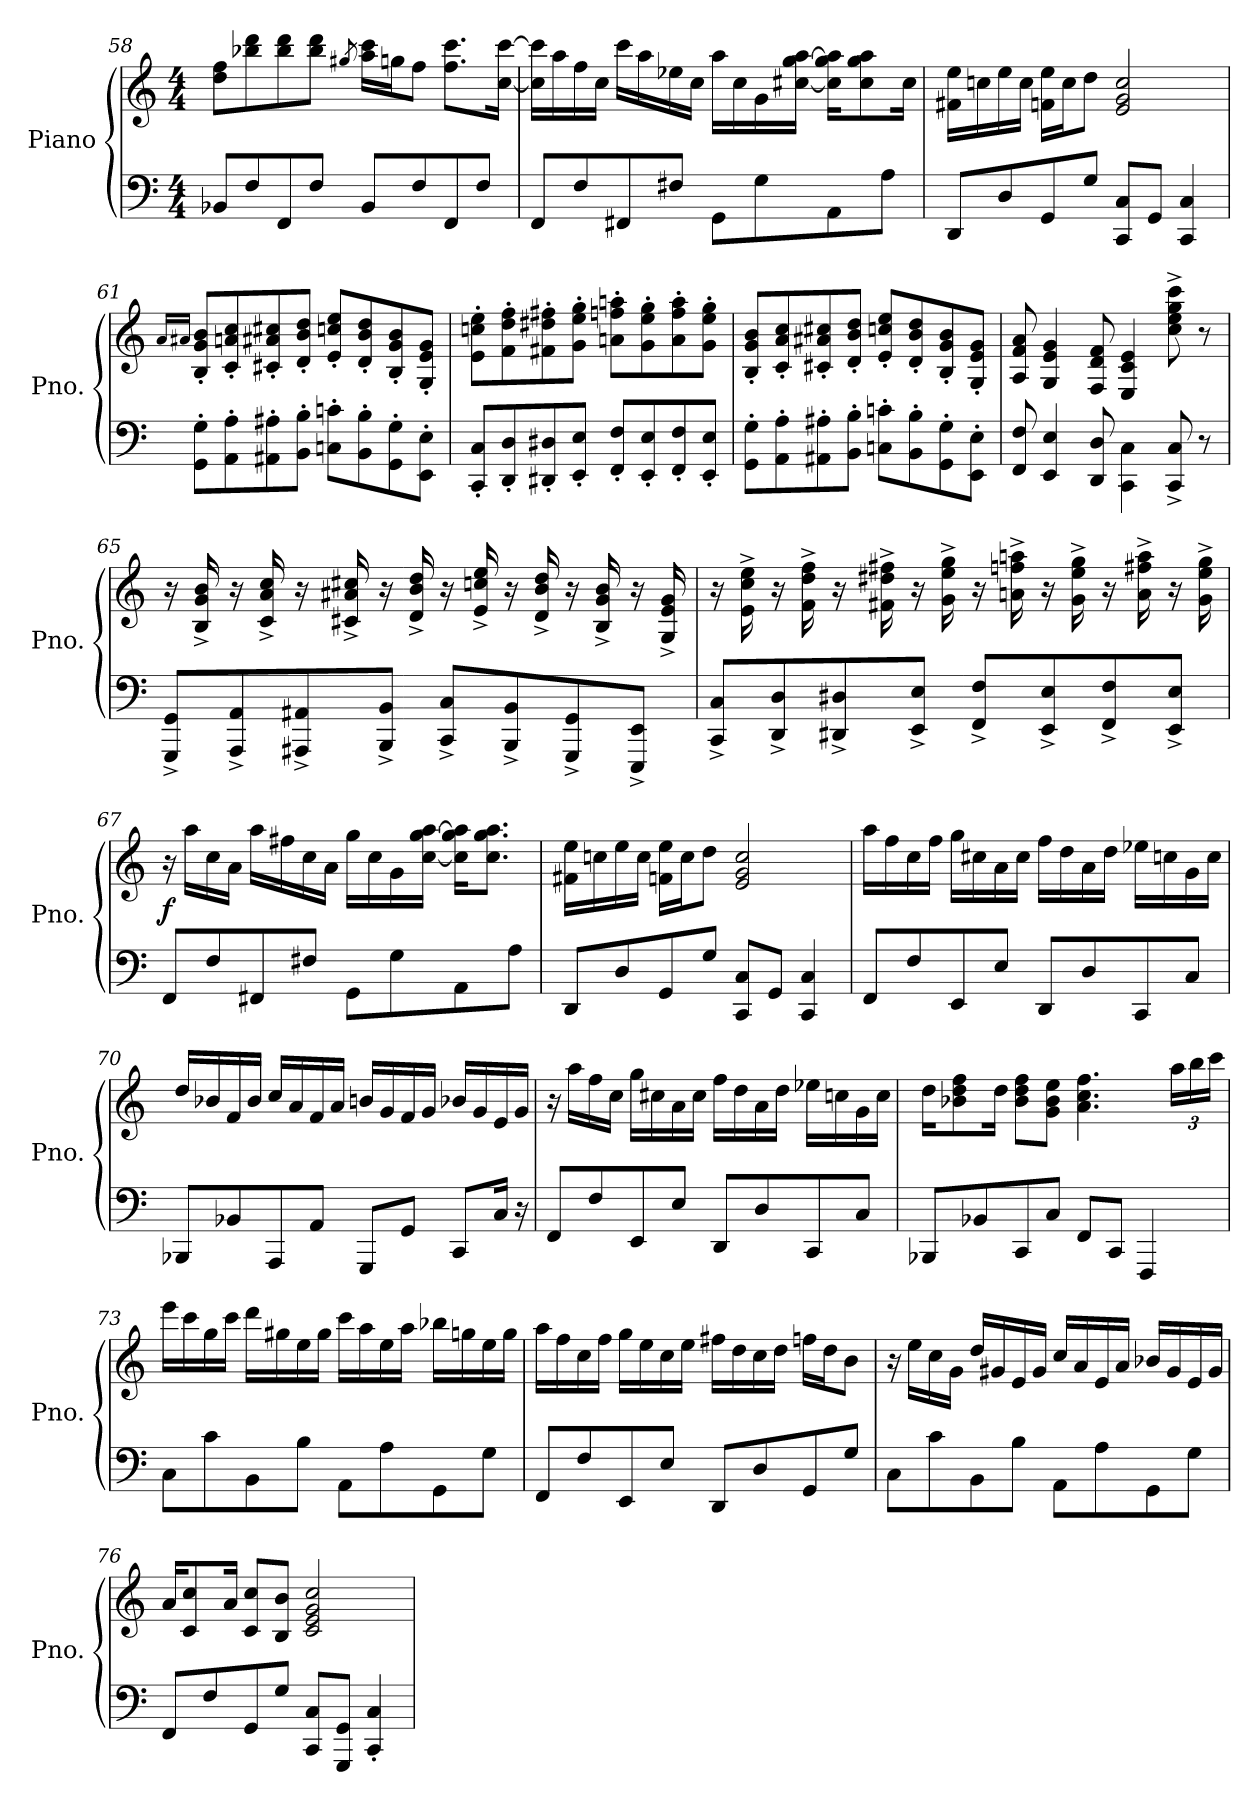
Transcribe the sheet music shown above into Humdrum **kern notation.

**kern	**kern	**dynam
*part1	*part1	*part1
*staff2	*staff1	*staff1/2
*I"Piano	*	*
*I'Pno.	*	*
*clefF4	*clefG2	*
*k[]	*k[]	*
*M4/4	*M4/4	*
=58	=58	=58
8BB-X/L	8dd\ 8ff\L	.
8F/	8bb-X\ 8ddd\	.
8FF/	8bb-\ 8ddd\	.
8F/J	8bb-\ 8ddd\J	.
.	8qgg#X/	.
8BB-/L	16aa\ 16ccc\LL	.
.	16ggn\J	.
8F/	8ff\J	.
8FF/	8.ff\ 8.ccc\L	.
8F/J	.	.
.	[16cc\ [16ccc\Jk	.
!!LO:LB:g=z
=59	=59	=59
8FF/L	16cc\] 16ccc\]LL	.
.	16aa\	.
8F/	16ff\	.
.	16cc\JJ	.
8FF#X/	16ccc\LL	.
.	16aa\	.
8F#X/J	16ee-X\	.
.	16cc\JJ	.
8GG\L	16aa\LL	.
.	16cc\	.
8G\	16g\	.
.	[16cc#X\ [16gg\ [16aa\JJ	.
8AA\	16cc#\] 16gg\] 16aa\]KL	.
.	8cc#\ 8gg\ 8aa\	.
8A\J	.	.
.	16cc#\Jk	.
=60	=60	=60
8DD/L	16f#X\ 16ee\LL	.
.	16ccn\	.
8D/	16ee\	.
.	16cc\JJ	.
8GG/	16fn\ 16ee\LL	.
.	16cc\J	.
8G/J	8dd\J	.
8CC/ 8C/L	2e/ 2g/ 2cc/	.
8GG/J	.	.
4CC/ 4C/	.	.
=61	=61	=61
.	16qa/LL	.
.	16qa#X/JJ	.
8GG\' 8G\'L	8B/' 8g/' 8b/'L	.
8AA\' 8A\'	8c/' 8an/' 8cc/'	.
8AA#X\' 8A#X\'	8c#X/' 8a#X/' 8cc#X/'	.
8BB\' 8B\'J	8d/' 8b/' 8dd/'J	.
8Cn\' 8cn\'L	8e/' 8ccn/' 8ee/'L	.
8BB\' 8B\'	8d/' 8b/' 8dd/'	.
8GG\' 8G\'	8B/' 8g/' 8b/'	.
8EE\' 8E\'J	8G/' 8e/' 8g/'J	.
!!LO:LB:g=z
=62	=62	=62
8CC/' 8C/'L	8e\' 8ccn\' 8ee\'L	.
8DD/' 8D/'	8f\' 8dd\' 8ff\'	.
8DD#X/' 8D#X/'	8f#X\' 8dd#X\' 8ff#X\'	.
8EE/' 8E/'J	8g\' 8ee\' 8gg\'J	.
8FF/' 8F/'L	8an\' 8ffn\' 8aan\'L	.
8EE/' 8E/'	8g\' 8ee\' 8gg\'	.
8FF/' 8F/'	8a\' 8ff\' 8aa\'	.
8EE/' 8E/'J	8g\' 8ee\' 8gg\'J	.
=63	=63	=63
8GG\' 8G\'L	8B/' 8g/' 8b/'L	.
8AA\' 8A\'	8c/' 8a/' 8cc/'	.
8AA#X\' 8A#X\'	8c#X/' 8a#X/' 8cc#X/'	.
8BB\' 8B\'J	8d/' 8b/' 8dd/'J	.
8Cn\' 8cn\'L	8e/' 8ccn/' 8ee/'L	.
8BB\' 8B\'	8d/' 8b/' 8dd/'	.
8GG\' 8G\'	8B/' 8g/' 8b/'	.
8EE\' 8E\'J	8G/' 8e/' 8g/'J	.
=64	=64	=64
8FF/ 8F/	8A/ 8f/ 8a/	.
4EE/ 4E/	4G/ 4e/ 4g/	.
8DD/ 8D/	8F/ 8d/ 8f/	.
4CC\ 4C\	4E/ 4c/ 4e/	.
8CC/^ 8C/^	8cc\^ 8ee\^ 8gg\^ 8ccc\^	.
8r	8r	.
!!LO:PB:g=z
=65	=65	=65
8GGG/^ 8GG/^L	16r	.
.	16B/^ 16g/^ 16b/^	.
8AAA/^ 8AA/^	16r	.
.	16c/^ 16a/^ 16cc/^	.
8AAA#X/^ 8AA#X/^	16r	.
.	16c#X/^ 16a#X/^ 16cc#X/^	.
8BBB/^ 8BB/^J	16r	.
.	16d/^ 16b/^ 16dd/^	.
8CC/^ 8C/^L	16r	.
.	16e/^ 16ccn/^ 16ee/^	.
8BBB/^ 8BB/^	16r	.
.	16d/^ 16b/^ 16dd/^	.
8GGG/^ 8GG/^	16r	.
.	16B/^ 16g/^ 16b/^	.
8EEE/^ 8EE/^J	16r	.
.	16G/^ 16e/^ 16g/^	.
=66	=66	=66
8CC/^ 8C/^L	16r	.
.	16e\^ 16cc\^ 16ee\^	.
8DD/^ 8D/^	16r	.
.	16f\^ 16dd\^ 16ff\^	.
8DD#X/^ 8D#X/^	16r	.
.	16f#X\^ 16dd#X\^ 16ff#X\^	.
8EE/^ 8E/^J	16r	.
.	16g\^ 16ee\^ 16gg\^	.
8FF/^ 8F/^L	16r	.
.	16an\^ 16ffn\^ 16aan\^	.
8EE/^ 8E/^	16r	.
.	16g\^ 16ee\^ 16gg\^	.
8FF/^ 8F/^	16r	.
.	16a\^ 16ff#X\^ 16aa\^	.
8EE/^ 8E/^J	16r	.
.	16g\^ 16ee\^ 16gg\^	.
!!LO:LB:g=z
=67	=67	=67
!	!	!LO:DY:b
8FF/L	16r	f
.	16aa\LL	.
8F/	16cc\	.
.	16a\JJ	.
8FF#X/	16aa\LL	.
.	16ff#X\	.
8F#X/J	16cc\	.
.	16a\JJ	.
8GG\L	16gg\LL	.
.	16cc\	.
8G\	16g\	.
.	[16cc\ [16gg\ [16aa\JJ	.
8AA\	16cc\] 16gg\] 16aa\]KL	.
.	8.cc\ 8.gg\ 8.aa\J	.
8A\J	.	.
=68	=68	=68
8DD/L	16f#X\ 16ee\LL	.
.	16ccn\	.
8D/	16ee\	.
.	16cc\JJ	.
8GG/	16fn\ 16ee\LL	.
.	16cc\J	.
8G/J	8dd\J	.
8CC/ 8C/L	2e/ 2g/ 2cc/	.
8GG/J	.	.
4CC/ 4C/	.	.
=69	=69	=69
8FF/L	16aa\LL	.
.	16ff\	.
8F/	16cc\	.
.	16ff\JJ	.
8EE/	16gg\LL	.
.	16cc#X\	.
8E/J	16a\	.
.	16cc#\JJ	.
8DD/L	16ff\LL	.
.	16dd\	.
8D/	16a\	.
.	16dd\JJ	.
8CC/	16ee-X\LL	.
.	16ccn\	.
8C/J	16g\	.
.	16cc\JJ	.
!!LO:LB:g=z
=70	=70	=70
8BBB-X/L	16dd/LL	.
.	16b-X/	.
8BB-X/	16f/	.
.	16b-/JJ	.
8AAA/	16cc/LL	.
.	16a/	.
8AA/J	16f/	.
.	16a/JJ	.
8GGG/L	16bn/LL	.
.	16g/	.
8GG/J	16f/	.
.	16g/JJ	.
8CC/L	16b-X/LL	.
.	16g/	.
16C/Jk	16e/	.
16r	16g/JJ	.
=71	=71	=71
8FF/L	16r	.
.	16aa\LL	.
8F/	16ff\	.
.	16cc\JJ	.
8EE/	16gg\LL	.
.	16cc#X\	.
8E/J	16a\	.
.	16cc#\JJ	.
8DD/L	16ff\LL	.
.	16dd\	.
8D/	16a\	.
.	16dd\JJ	.
8CC/	16ee-X\LL	.
.	16ccn\	.
8C/J	16g\	.
.	16cc\JJ	.
!!LO:LB:g=z
=72	=72	=72
8BBB-X/L	16dd\KL	.
.	8b-X\ 8dd\ 8ff\	.
8BB-X/	.	.
.	16dd\Jk	.
8CC/	8b-\ 8dd\ 8ff\L	.
8C/J	8g\ 8b-\ 8ee\J	.
8FF/L	4.a\ 4.cc\ 4.ff\	.
8CC/J	.	.
4FFF/	.	.
*	*Xbrackettup	*
.	24aa\LL	.
.	24bb\	.
.	24ccc\JJ	.
=73	=73	=73
8C\L	16eee\LL	.
.	16ccc\	.
8c\	16gg\	.
.	16ccc\JJ	.
8BB\	16ddd\LL	.
.	16gg#X\	.
8B\J	16ee\	.
.	16gg#\JJ	.
8AA\L	16ccc\LL	.
.	16aa\	.
8A\	16ee\	.
.	16aa\JJ	.
8GG\	16bb-X\LL	.
.	16ggn\	.
8G\J	16ee\	.
.	16gg\JJ	.
!!LO:LB:g=z
=74	=74	=74
8FF/L	16aa\LL	.
.	16ff\	.
8F/	16cc\	.
.	16ff\JJ	.
8EE/	16gg\LL	.
.	16ee\	.
8E/J	16cc\	.
.	16ee\JJ	.
8DD/L	16ff#X\LL	.
.	16dd\	.
8D/	16cc\	.
.	16dd\JJ	.
8GG/	16ffn\LL	.
.	16dd\J	.
8G/J	8b\J	.
=75	=75	=75
8C\L	16r	.
.	16ee\LL	.
8c\	16cc\	.
.	16g\JJ	.
8BB\	16dd/LL	.
.	16g#X/	.
8B\J	16e/	.
.	16g#/JJ	.
8AA\L	16cc/LL	.
.	16a/	.
8A\	16e/	.
.	16a/JJ	.
8GG\	16b-X/LL	.
.	16g#/	.
8G\J	16e/	.
.	16g#/JJ	.
=76	=76	=76
8FF/L	16a/KL	.
.	8c/ 8cc/	.
8F/	.	.
.	16a/Jk	.
8GG/	8c/ 8cc/L	.
8G/J	8B/ 8b/J	.
8CC/ 8C/L	2c/ 2e/ 2g/ 2cc/	.
8GGG/ 8GG/J	.	.
4CC/' 4C/'	.	.
=	=	=
*-	*-	*-
